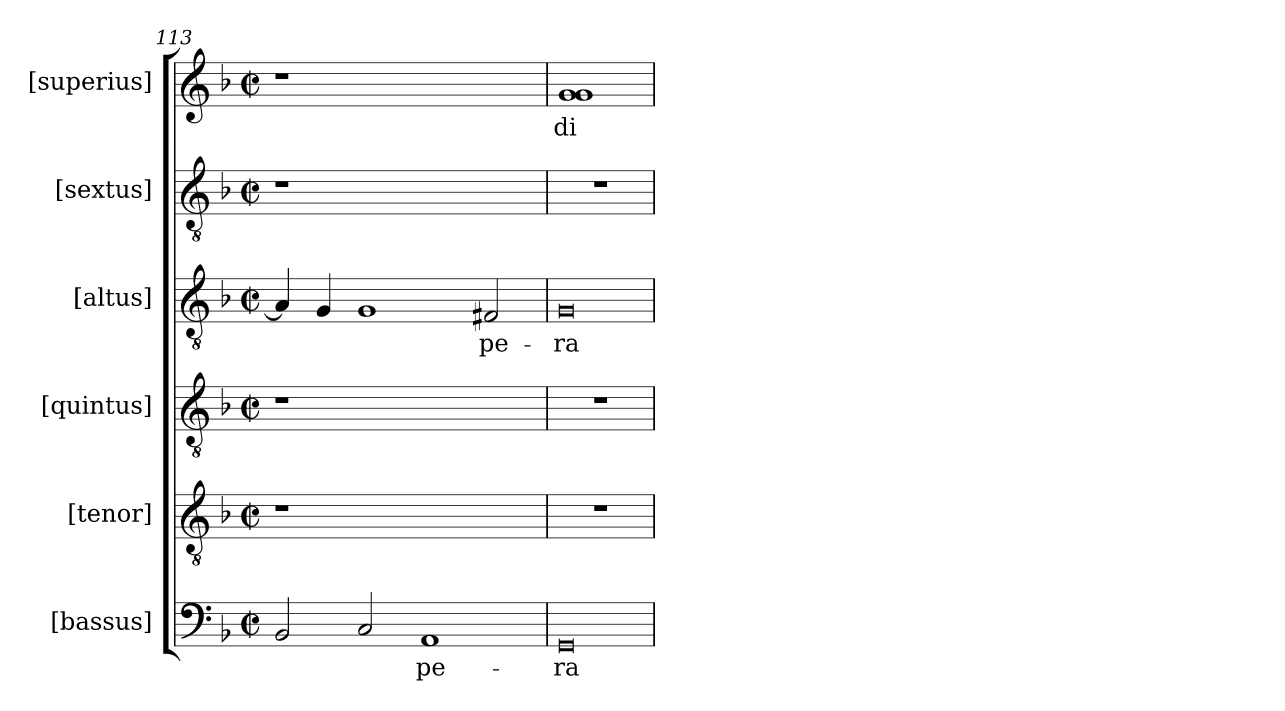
**kern	**text	**kern	**kern	**kern	**text	**kern	**kern	**text
*part6	*part6	*part5	*part4	*part3	*part3	*part2	*part1	*part1
*staff6	*staff6	*staff5	*staff4	*staff3	*staff3	*staff2	*staff1	*staff1
*I"[bassus]	*	*I"[tenor]	*I"[quintus]	*I"[altus]	*	*I"[sextus]	*I"[superius]	*
*I'[bassus]	*	*I'[tenor]	*I'[quintus]	*I'[altus]	*	*I'[sextus]	*I'[superius]	*
*clefF4	*	*clefGv2	*clefGv2	*clefGv2	*	*clefGv2	*clefG2	*
*k[b-]	*	*k[b-]	*k[b-]	*k[b-]	*	*k[b-]	*k[b-]	*
*F:	*	*F:	*F:	*F:	*	*F:	*F:	*
*M2/2	*	*M2/2	*M2/2	*M2/2	*	*M2/2	*M2/2	*
*met(c|)	*	*met(c|)	*met(c|)	*met(c|)	*	*met(c|)	*met(c|)	*
=113	=113	=113	=113	=113	=113	=113	=113	=113
2BB-/	.	1r	1r	4A/]	.	1r	1r	.
.	.	.	.	4G/	.	.	.	.
2C/	.	.	.	1G	.	.	.	.
!	!LO:LY:b:cj	!	!	!	!	!	!	!
1AA	-pe-	1ryy	1ryy	.	.	1ryy	1ryy	.
!	!	!	!	!	!LO:LY:b:cj	!	!	!
.	.	.	.	2F#X/	-pe-	.	.	.
=114	=114	=114	=114	=114	=114	=114	=114	=114
!LO:N:vis=0	!LO:LY:b:cj	!	!	!LO:N:vis=0	!LO:LY:b:cj	!	!	!LO:LY:b:cj
1GG	-ra	1r	1r	1G	-ra	1r	1g 1g	-di
=	=	=	=	=	=	=	=	=
*-	*-	*-	*-	*-	*-	*-	*-	*-
